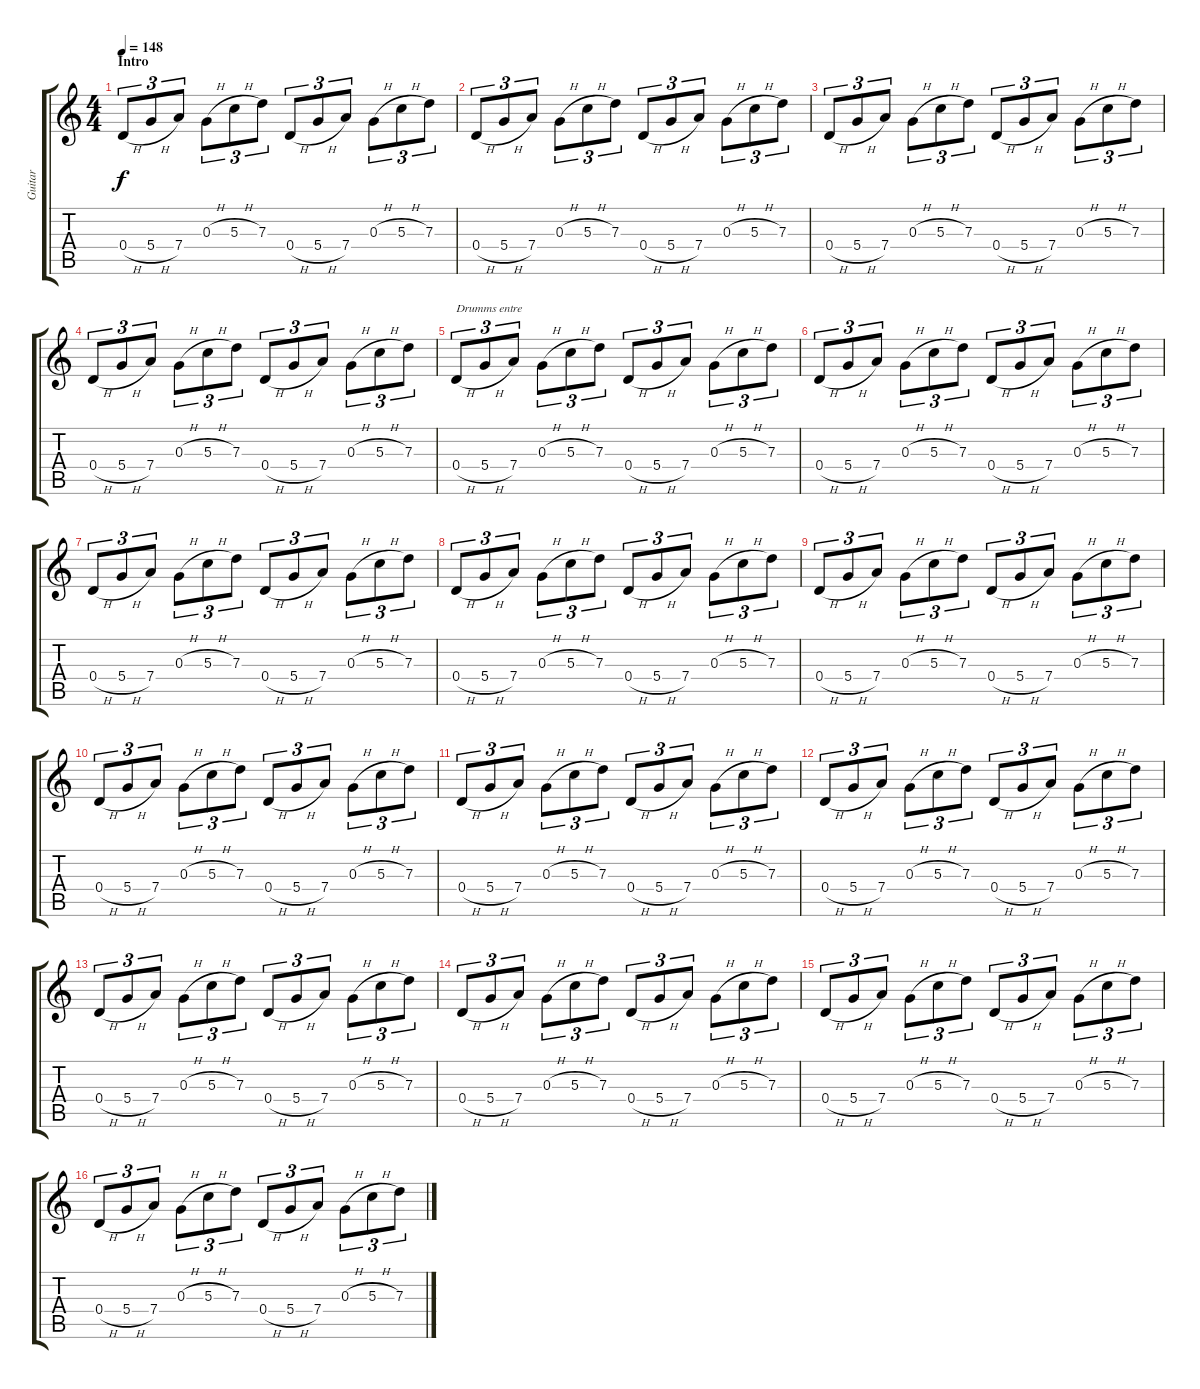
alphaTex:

\track ("Guitar" "Guitar") {instrument overdrivenguitar}
\staff {score tabs}
\tuning (E4 B3 G3 D3 A2 D2) {hide}
\ts (4 4)
\section ("" "Intro")
\tempo 148
\clef g2
\ks c
0.4{h}.8{tu (3 2) dy f instrument overdrivenguitar} 5.4{h}.8{tu (3 2)} 7.4.8{tu (3 2)} 0.3{h}.8{tu (3 2)} 5.3{h}.8{tu (3 2)} 7.3.8{tu (3 2)} 0.4{h}.8{tu (3 2)} 5.4{h}.8{tu (3 2)} 7.4.8{tu (3 2)} 0.3{h}.8{tu (3 2)} 5.3{h}.8{tu (3 2)} 7.3.8{tu (3 2)} |
0.4{h}.8{tu (3 2)} 5.4{h}.8{tu (3 2)} 7.4.8{tu (3 2)} 0.3{h}.8{tu (3 2)} 5.3{h}.8{tu (3 2)} 7.3.8{tu (3 2)} 0.4{h}.8{tu (3 2)} 5.4{h}.8{tu (3 2)} 7.4.8{tu (3 2)} 0.3{h}.8{tu (3 2)} 5.3{h}.8{tu (3 2)} 7.3.8{tu (3 2)} |
0.4{h}.8{tu (3 2)} 5.4{h}.8{tu (3 2)} 7.4.8{tu (3 2)} 0.3{h}.8{tu (3 2)} 5.3{h}.8{tu (3 2)} 7.3.8{tu (3 2)} 0.4{h}.8{tu (3 2)} 5.4{h}.8{tu (3 2)} 7.4.8{tu (3 2)} 0.3{h}.8{tu (3 2)} 5.3{h}.8{tu (3 2)} 7.3.8{tu (3 2)} |
0.4{h}.8{tu (3 2)} 5.4{h}.8{tu (3 2)} 7.4.8{tu (3 2)} 0.3{h}.8{tu (3 2)} 5.3{h}.8{tu (3 2)} 7.3.8{tu (3 2)} 0.4{h}.8{tu (3 2)} 5.4{h}.8{tu (3 2)} 7.4.8{tu (3 2)} 0.3{h}.8{tu (3 2)} 5.3{h}.8{tu (3 2)} 7.3.8{tu (3 2)} |
0.4{h}.8{tu (3 2) txt "Drumms entre"} 5.4{h}.8{tu (3 2)} 7.4.8{tu (3 2)} 0.3{h}.8{tu (3 2)} 5.3{h}.8{tu (3 2)} 7.3.8{tu (3 2)} 0.4{h}.8{tu (3 2)} 5.4{h}.8{tu (3 2)} 7.4.8{tu (3 2)} 0.3{h}.8{tu (3 2)} 5.3{h}.8{tu (3 2)} 7.3.8{tu (3 2)} |
0.4{h}.8{tu (3 2)} 5.4{h}.8{tu (3 2)} 7.4.8{tu (3 2)} 0.3{h}.8{tu (3 2)} 5.3{h}.8{tu (3 2)} 7.3.8{tu (3 2)} 0.4{h}.8{tu (3 2)} 5.4{h}.8{tu (3 2)} 7.4.8{tu (3 2)} 0.3{h}.8{tu (3 2)} 5.3{h}.8{tu (3 2)} 7.3.8{tu (3 2)} |
0.4{h}.8{tu (3 2)} 5.4{h}.8{tu (3 2)} 7.4.8{tu (3 2)} 0.3{h}.8{tu (3 2)} 5.3{h}.8{tu (3 2)} 7.3.8{tu (3 2)} 0.4{h}.8{tu (3 2)} 5.4{h}.8{tu (3 2)} 7.4.8{tu (3 2)} 0.3{h}.8{tu (3 2)} 5.3{h}.8{tu (3 2)} 7.3.8{tu (3 2)} |
0.4{h}.8{tu (3 2)} 5.4{h}.8{tu (3 2)} 7.4.8{tu (3 2)} 0.3{h}.8{tu (3 2)} 5.3{h}.8{tu (3 2)} 7.3.8{tu (3 2)} 0.4{h}.8{tu (3 2)} 5.4{h}.8{tu (3 2)} 7.4.8{tu (3 2)} 0.3{h}.8{tu (3 2)} 5.3{h}.8{tu (3 2)} 7.3.8{tu (3 2)} |
0.4{h}.8{tu (3 2)} 5.4{h}.8{tu (3 2)} 7.4.8{tu (3 2)} 0.3{h}.8{tu (3 2)} 5.3{h}.8{tu (3 2)} 7.3.8{tu (3 2)} 0.4{h}.8{tu (3 2)} 5.4{h}.8{tu (3 2)} 7.4.8{tu (3 2)} 0.3{h}.8{tu (3 2)} 5.3{h}.8{tu (3 2)} 7.3.8{tu (3 2)} |
0.4{h}.8{tu (3 2)} 5.4{h}.8{tu (3 2)} 7.4.8{tu (3 2)} 0.3{h}.8{tu (3 2)} 5.3{h}.8{tu (3 2)} 7.3.8{tu (3 2)} 0.4{h}.8{tu (3 2)} 5.4{h}.8{tu (3 2)} 7.4.8{tu (3 2)} 0.3{h}.8{tu (3 2)} 5.3{h}.8{tu (3 2)} 7.3.8{tu (3 2)} |
0.4{h}.8{tu (3 2)} 5.4{h}.8{tu (3 2)} 7.4.8{tu (3 2)} 0.3{h}.8{tu (3 2)} 5.3{h}.8{tu (3 2)} 7.3.8{tu (3 2)} 0.4{h}.8{tu (3 2)} 5.4{h}.8{tu (3 2)} 7.4.8{tu (3 2)} 0.3{h}.8{tu (3 2)} 5.3{h}.8{tu (3 2)} 7.3.8{tu (3 2)} |
0.4{h}.8{tu (3 2)} 5.4{h}.8{tu (3 2)} 7.4.8{tu (3 2)} 0.3{h}.8{tu (3 2)} 5.3{h}.8{tu (3 2)} 7.3.8{tu (3 2)} 0.4{h}.8{tu (3 2)} 5.4{h}.8{tu (3 2)} 7.4.8{tu (3 2)} 0.3{h}.8{tu (3 2)} 5.3{h}.8{tu (3 2)} 7.3.8{tu (3 2)} |
0.4{h}.8{tu (3 2)} 5.4{h}.8{tu (3 2)} 7.4.8{tu (3 2)} 0.3{h}.8{tu (3 2)} 5.3{h}.8{tu (3 2)} 7.3.8{tu (3 2)} 0.4{h}.8{tu (3 2)} 5.4{h}.8{tu (3 2)} 7.4.8{tu (3 2)} 0.3{h}.8{tu (3 2)} 5.3{h}.8{tu (3 2)} 7.3.8{tu (3 2)} |
0.4{h}.8{tu (3 2)} 5.4{h}.8{tu (3 2)} 7.4.8{tu (3 2)} 0.3{h}.8{tu (3 2)} 5.3{h}.8{tu (3 2)} 7.3.8{tu (3 2)} 0.4{h}.8{tu (3 2)} 5.4{h}.8{tu (3 2)} 7.4.8{tu (3 2)} 0.3{h}.8{tu (3 2)} 5.3{h}.8{tu (3 2)} 7.3.8{tu (3 2)} |
0.4{h}.8{tu (3 2)} 5.4{h}.8{tu (3 2)} 7.4.8{tu (3 2)} 0.3{h}.8{tu (3 2)} 5.3{h}.8{tu (3 2)} 7.3.8{tu (3 2)} 0.4{h}.8{tu (3 2)} 5.4{h}.8{tu (3 2)} 7.4.8{tu (3 2)} 0.3{h}.8{tu (3 2)} 5.3{h}.8{tu (3 2)} 7.3.8{tu (3 2)} |
0.4{h}.8{tu (3 2)} 5.4{h}.8{tu (3 2)} 7.4.8{tu (3 2)} 0.3{h}.8{tu (3 2)} 5.3{h}.8{tu (3 2)} 7.3.8{tu (3 2)} 0.4{h}.8{tu (3 2)} 5.4{h}.8{tu (3 2)} 7.4.8{tu (3 2)} 0.3{h}.8{tu (3 2)} 5.3{h}.8{tu (3 2)} 7.3.8{tu (3 2)}
